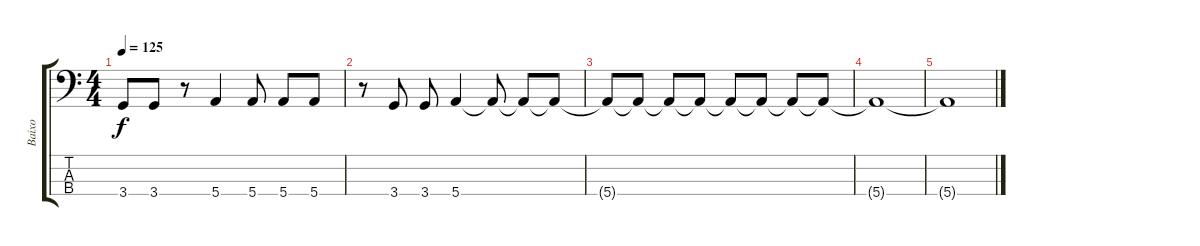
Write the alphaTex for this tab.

\track ("Baixo" "Baixo") {instrument electricbassfinger}
\staff {score tabs}
\tuning (G2 D2 A1 E1) {hide}
\ts (4 4)
\tempo 125
\clef f4
\ks c
3.4.8{dy f} 3.4.8 r.8 5.4.4 5.4.8 5.4.8 5.4.8 |
r.8 3.4.8 3.4.8 5.4.4 5.4{t}.8 5.4{t}.8 5.4{t}.8 |
5.4{t}.8{volume 0} 5.4{t}.8 5.4{t}.8 5.4{t}.8 5.4{t}.8 5.4{t}.8 5.4{t}.8 5.4{t}.8 |
5.4{t}.1 |
5.4{t}.1
